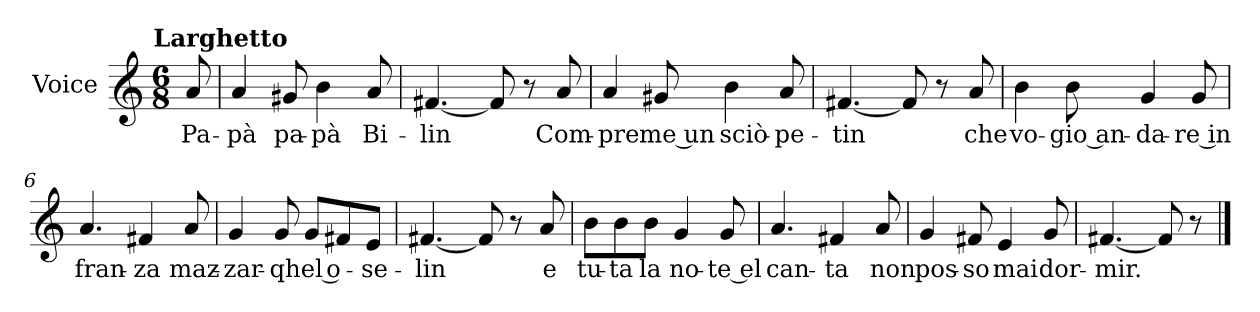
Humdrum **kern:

**kern	**text
*part1	*part1
*staff1	*staff1
*I"Voice	*
*I'Vo.	*
*clefG2	*
*k[]	*
!!LO:TX:omd:t=Larghetto
*M6/8	*
*MM60	*
=	=
8a/	Pa-
=1	=1
4a/	-pà
8g#X/	pa-
4b\	-pà
8a/	Bi-
=2	=2
[4.f#X/	-lin
8f#/]	.
8r	.
8a/	Com-
=3	=3
4a/	-pre
8g#X/	me un
4b\	sciò-
8a/	-pe-
=4	=4
[4.f#X/	-tin
8f#/]	.
8r	.
8a/	che
!!LO:LB:g=z
=5	=5
4b\	vo-
8b\	-gio an-
4g/	-da-
8g/	-re in
=6	=6
4.a/	fran-
4f#X/	-za
8a/	maz-
=7	=7
4g/	-zar-
8g/	-qhel o-
8g/L	.
8f#X/	.
8e/J	-se-
=8	=8
[4.f#X/	-lin
8f#/]	.
8r	.
8a/	e
!!LO:LB:g=z
=9	=9
8b\L	tu-
8b\	-ta
8b\J	la
4g/	no-
8g/	-te el
=10	=10
4.a/	can-
4f#X/	-ta
8a/	non
=11	=11
4g/	pos-
8f#X/	-so
4e/	mai
8g/	dor-
=12	=12
[4.f#X/	-mir.
8f#/]	.
8r	.
==	==
*-	*-
